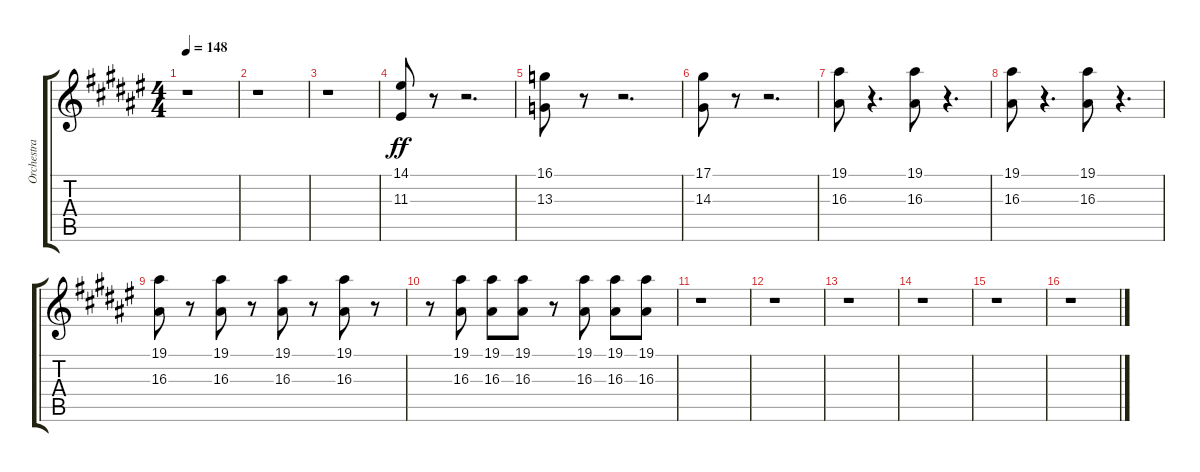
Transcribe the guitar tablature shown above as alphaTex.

\track ("Orchestra" "Orchestra") {instrument orchestrahit}
\staff {score tabs}
\tuning (Eb4 Bb3 Gb3 Db3 Ab2 Eb2) {hide}
\ts (4 4)
\tempo 148
\clef g2
\ks d#minor
r.1{dy mp} |
r.1 |
r.1 |
(14.1 11.3).8{dy ff} r.8 r.2{d} |
(16.1 13.3).8 r.8 r.2{d} |
(17.1 14.3).8 r.8 r.2{d} |
(19.1 16.3).8 r.4{d} (19.1 16.3).8 r.4{d} |
(19.1 16.3).8 r.4{d} (19.1 16.3).8 r.4{d} |
(19.1 16.3).8 r.8 (19.1 16.3).8 r.8 (19.1 16.3).8 r.8 (19.1 16.3).8 r.8 |
r.8 (19.1 16.3).8 (19.1 16.3).8 (19.1 16.3).8 r.8 (19.1 16.3).8 (19.1 16.3).8 (19.1 16.3).8 |
r.1 |
r.1 |
r.1 |
r.1 |
r.1 |
r.1
